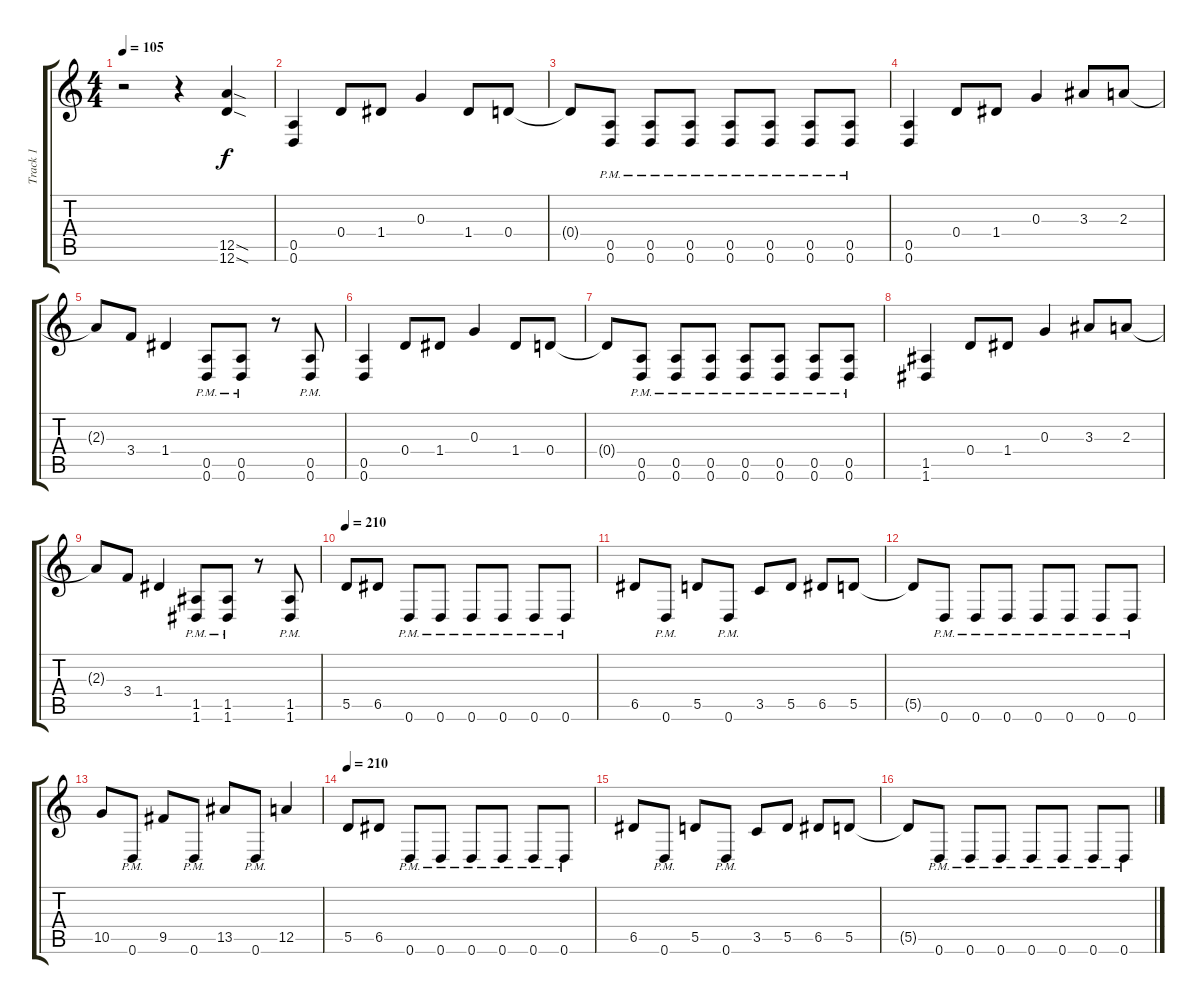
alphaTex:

\track ("Track 1" "Track 1") {instrument distortionguitar}
\staff {score tabs}
\tuning (E4 B3 G3 D3 A2 D2) {hide}
\ts (4 4)
\tempo 105
\clef g2
\ks c
r.2{dy f instrument distortionguitar} r.4 (12.5{sod} 12.6{sod}).4 |
(0.5 0.6).4 0.4.8 1.4.8 0.3.4 1.4.8 0.4.8 |
0.4{t}.8 (0.5{pm} 0.6{pm}).8 (0.5{pm} 0.6{pm}).8 (0.5{pm} 0.6{pm}).8 (0.5{pm} 0.6{pm}).8 (0.5{pm} 0.6{pm}).8 (0.5{pm} 0.6{pm}).8 (0.5{pm} 0.6{pm}).8 |
(0.5 0.6).4 0.4.8 1.4.8 0.3.4 3.3.8 2.3.8 |
2.3{t}.8 3.4.8 1.4.4 (0.5{pm} 0.6{pm}).8 (0.5{pm} 0.6{pm}).8 r.8 (0.5{pm} 0.6{pm}).8 |
(0.5 0.6).4 0.4.8 1.4.8 0.3.4 1.4.8 0.4.8 |
0.4{t}.8 (0.5{pm} 0.6{pm}).8 (0.5{pm} 0.6{pm}).8 (0.5{pm} 0.6{pm}).8 (0.5{pm} 0.6{pm}).8 (0.5{pm} 0.6{pm}).8 (0.5{pm} 0.6{pm}).8 (0.5{pm} 0.6{pm}).8 |
(1.5 1.6).4 0.4.8 1.4.8 0.3.4 3.3.8 2.3.8 |
2.3{t}.8 3.4.8 1.4.4 (1.5{pm} 1.6{pm}).8 (1.5{pm} 1.6{pm}).8 r.8 (1.5{pm} 1.6{pm}).8 |
\tempo 210
5.5.8 6.5.8 0.6{pm}.8 0.6{pm}.8 0.6{pm}.8 0.6{pm}.8 0.6{pm}.8 0.6{pm}.8 |
6.5.8 0.6{pm}.8 5.5.8 0.6{pm}.8 3.5.8 5.5.8 6.5.8 5.5.8 |
5.5{t}.8 0.6{pm}.8 0.6{pm}.8 0.6{pm}.8 0.6{pm}.8 0.6{pm}.8 0.6{pm}.8 0.6{pm}.8 |
10.5.8 0.6{pm}.8 9.5.8 0.6{pm}.8 13.5.8 0.6{pm}.8 12.5.4 |
\tempo 210
5.5.8 6.5.8 0.6{pm}.8 0.6{pm}.8 0.6{pm}.8 0.6{pm}.8 0.6{pm}.8 0.6{pm}.8 |
6.5.8 0.6{pm}.8 5.5.8 0.6{pm}.8 3.5.8 5.5.8 6.5.8 5.5.8 |
5.5{t}.8 0.6{pm}.8 0.6{pm}.8 0.6{pm}.8 0.6{pm}.8 0.6{pm}.8 0.6{pm}.8 0.6{pm}.8
